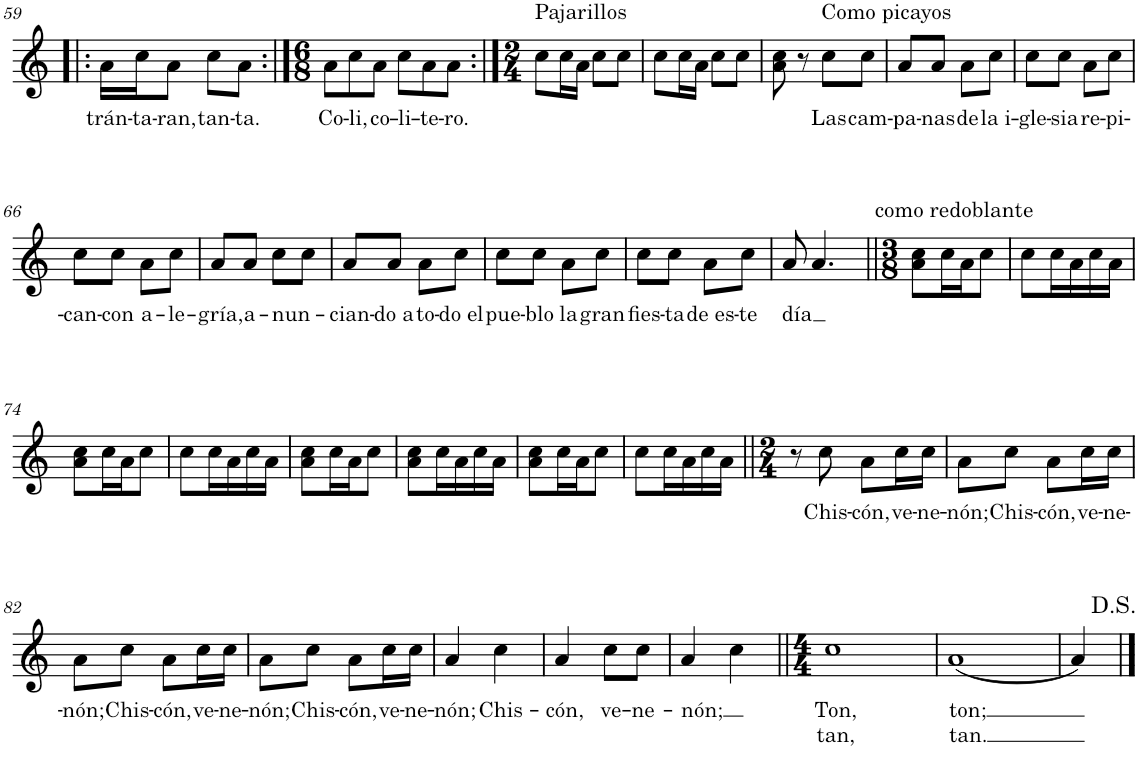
**kern	**text	**text
*part1	*part1	*part1
*staff1	*staff1	*staff1
*I"Piano	*	*
*I'Pno.	*	*
!!LO:PB:g=z
*clefG2	*	*
*k[]	*	*
*M2/4	*	*
=59!|:	=59!|:	=59!|:
!	!LO:LY:b	!
16a\LL	trán-	.
!	!LO:LY:b	!
16cc\J	-ta-	.
!	!LO:LY:b	!
8a\J	-ran,	.
!	!LO:LY:b	!
8cc\L	tan-	.
!	!LO:LY:b	!
8a\J	-ta.	.
=60:|!	=60:|!	=60:|!
*M6/8	*	*
!	!LO:LY:b	!
8a\L	Co-	.
!	!LO:LY:b	!
8cc\	-li,	.
!	!LO:LY:b	!
8a\J	co-	.
!	!LO:LY:b	!
8cc\L	-li-	.
!	!LO:LY:b	!
8a\	-te-	.
!	!LO:LY:b	!
8a\J	-ro.	.
=61:|!	=61:|!	=61:|!
*M2/4	*	*
!LO:TX:a:t=Pajarillos	!	!
8cc\L	.	.
16cc\L	.	.
16a\JJ	.	.
8cc\L	.	.
8cc\J	.	.
=62	=62	=62
8cc\L	.	.
16cc\L	.	.
16a\JJ	.	.
8cc\L	.	.
8cc\J	.	.
=63	=63	=63
8a\ 8cc\	.	.
8r	.	.
!LO:TX:a:t=Como picayos	!	!
!	!LO:LY:b	!
8cc\L	Las	.
!	!LO:LY:b	!
8cc\J	cam-	.
=64	=64	=64
!	!LO:LY:b	!
8a/L	-pa-	.
!	!LO:LY:b	!
8a/J	-nas	.
!	!LO:LY:b	!
8a\L	de	.
!	!LO:LY:b	!
8cc\J	la i-	.
=65	=65	=65
!	!LO:LY:b	!
8cc\L	-gle-	.
!	!LO:LY:b	!
8cc\J	-sia	.
!	!LO:LY:b	!
8a\L	re-	.
!	!LO:LY:b	!
8cc\J	-pi-	.
!!LO:LB:g=z
=66	=66	=66
!	!LO:LY:b	!
8cc\L	-can-	.
!	!LO:LY:b	!
8cc\J	-con	.
!	!LO:LY:b	!
8a\L	a-	.
!	!LO:LY:b	!
8cc\J	-le-	.
=67	=67	=67
!	!LO:LY:b	!
8a/L	-gría,	.
!	!LO:LY:b	!
8a/J	a-	.
!	!LO:LY:b	!
8cc\L	-nun-	.
8cc\J	.	.
=68	=68	=68
!	!LO:LY:b	!
8a/L	-cian-	.
!	!LO:LY:b	!
8a/J	-do a	.
!	!LO:LY:b	!
8a\L	to-	.
!	!LO:LY:b	!
8cc\J	-do el	.
=69	=69	=69
!	!LO:LY:b	!
8cc\L	pue-	.
!	!LO:LY:b	!
8cc\J	-blo	.
!	!LO:LY:b	!
8a\L	la	.
!	!LO:LY:b	!
8cc\J	gran	.
=70	=70	=70
!	!LO:LY:b	!
8cc\L	fies-	.
!	!LO:LY:b	!
8cc\J	-ta	.
!	!LO:LY:b	!
8a\L	de es-	.
!	!LO:LY:b	!
8cc\J	-te	.
=71	=71	=71
!	!LO:LY:b	!
8a/	día	.
4.a/	.	.
=72||	=72||	=72||
*M3/8	*	*
8a\ 8cc\L	.	.
!LO:TX:a:t=como redoblante	!	!
16cc\L	.	.
16a\J	.	.
8cc\J	.	.
=73	=73	=73
8cc\L	.	.
16cc\L	.	.
16a\	.	.
16cc\	.	.
16a\JJ	.	.
!!LO:LB:g=z
=74	=74	=74
8a\ 8cc\L	.	.
16cc\L	.	.
16a\J	.	.
8cc\J	.	.
=75	=75	=75
8cc\L	.	.
16cc\L	.	.
16a\	.	.
16cc\	.	.
16a\JJ	.	.
=76	=76	=76
8a\ 8cc\L	.	.
16cc\L	.	.
16a\J	.	.
8cc\J	.	.
=77	=77	=77
8a\ 8cc\L	.	.
16cc\L	.	.
16a\	.	.
16cc\	.	.
16a\JJ	.	.
=78	=78	=78
8a\ 8cc\L	.	.
16cc\L	.	.
16a\J	.	.
8cc\J	.	.
=79	=79	=79
8cc\L	.	.
16cc\L	.	.
16a\	.	.
16cc\	.	.
16a\JJ	.	.
=80||	=80||	=80||
*M2/4	*	*
8r	.	.
!	!LO:LY:b	!
8cc\	Chis-	.
!	!LO:LY:b	!
8a\L	-cón,	.
!	!LO:LY:b	!
16cc\L	ve-	.
!	!LO:LY:b	!
16cc\JJ	-ne-	.
=81	=81	=81
!	!LO:LY:b	!
8a\L	-nón;	.
!	!LO:LY:b	!
8cc\J	Chis-	.
!	!LO:LY:b	!
8a\L	-cón,	.
!	!LO:LY:b	!
16cc\L	ve-	.
!	!LO:LY:b	!
16cc\JJ	-ne-	.
!!LO:LB:g=z
=82	=82	=82
!	!LO:LY:b	!
8a\L	-nón;	.
!	!LO:LY:b	!
8cc\J	Chis-	.
!	!LO:LY:b	!
8a\L	-cón,	.
!	!LO:LY:b	!
16cc\L	ve-	.
!	!LO:LY:b	!
16cc\JJ	-ne-	.
=83	=83	=83
!	!LO:LY:b	!
8a\L	-nón;	.
!	!LO:LY:b	!
8cc\J	Chis-	.
!	!LO:LY:b	!
8a\L	-cón,	.
!	!LO:LY:b	!
16cc\L	ve-	.
!	!LO:LY:b	!
16cc\JJ	-ne-	.
=84	=84	=84
!	!LO:LY:b	!
4a/	-nón;	.
!	!LO:LY:b	!
4cc\	Chis-	.
=85	=85	=85
!	!LO:LY:b	!
4a/	-cón,	.
!	!LO:LY:b	!
8cc\L	ve-	.
!	!LO:LY:b	!
8cc\J	-ne-	.
=86	=86	=86
!	!LO:LY:b	!
4a/	-nón;	.
4cc\	.	.
=87||	=87||	=87||
*M4/4	*	*
!	!LO:LY:b	!LO:LY:b
1cc	Ton,	tan,
=88	=88	=88
!	!LO:LY:b	!LO:LY:b
(1a	ton;	tan.
=89	=89	=89
4a/)	.	.
==	==	==
*-	*-	*-
